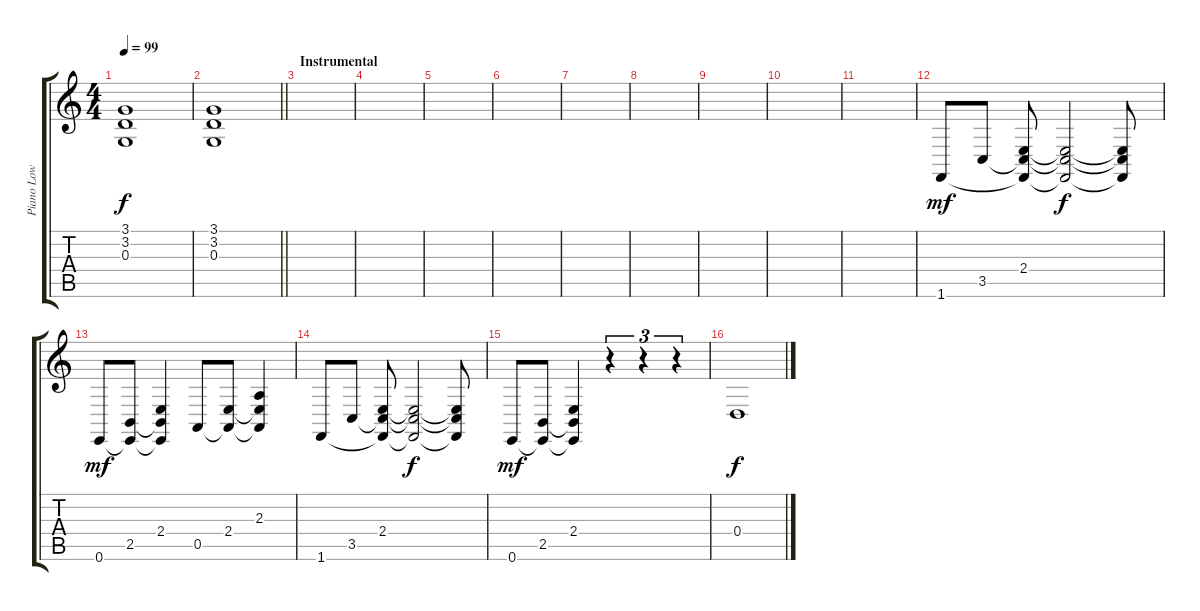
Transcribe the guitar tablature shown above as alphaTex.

\track ("Piano Low" "Piano Low") {instrument brightacousticpiano}
\staff {score tabs}
\tuning (E4 B3 G3 D3 A2 E2) {hide}
\ts (4 4)
\tempo 99
\clef g2
\ks c
(3.1 3.2 0.3).1{dy f} |
\barLineRight lightlight
(3.1 3.2 0.3).1 |
\section ("" "Instrumental")
|
|
|
|
|
|
|
|
|
1.6.8{dy mf} 3.5.8 (2.4 3.5{t} 1.6{t}).8 (2.4{t} 3.5{t} 1.6{t}).2{dy f} (2.4{t} 3.5{t} 1.6{t}).8 |
0.6.8{dy mf} (2.5 0.6{t}).8 (2.4 2.5{t} 0.6{t}).4 0.5.8 (2.4 0.5{t}).8 (2.3 2.4{t} 0.5{t}).4 |
1.6.8 3.5.8 (2.4 3.5{t} 1.6{t}).8 (2.4{t} 3.5{t} 1.6{t}).2{dy f} (2.4{t} 3.5{t} 1.6{t}).8 |
0.6.8{dy mf} (2.5 0.6{t}).8 (2.4 2.5{t} 0.6{t}).4 r.4{tu (3 2)} r.4{tu (3 2)} r.4{tu (3 2)} |
0.4.1{dy f}
